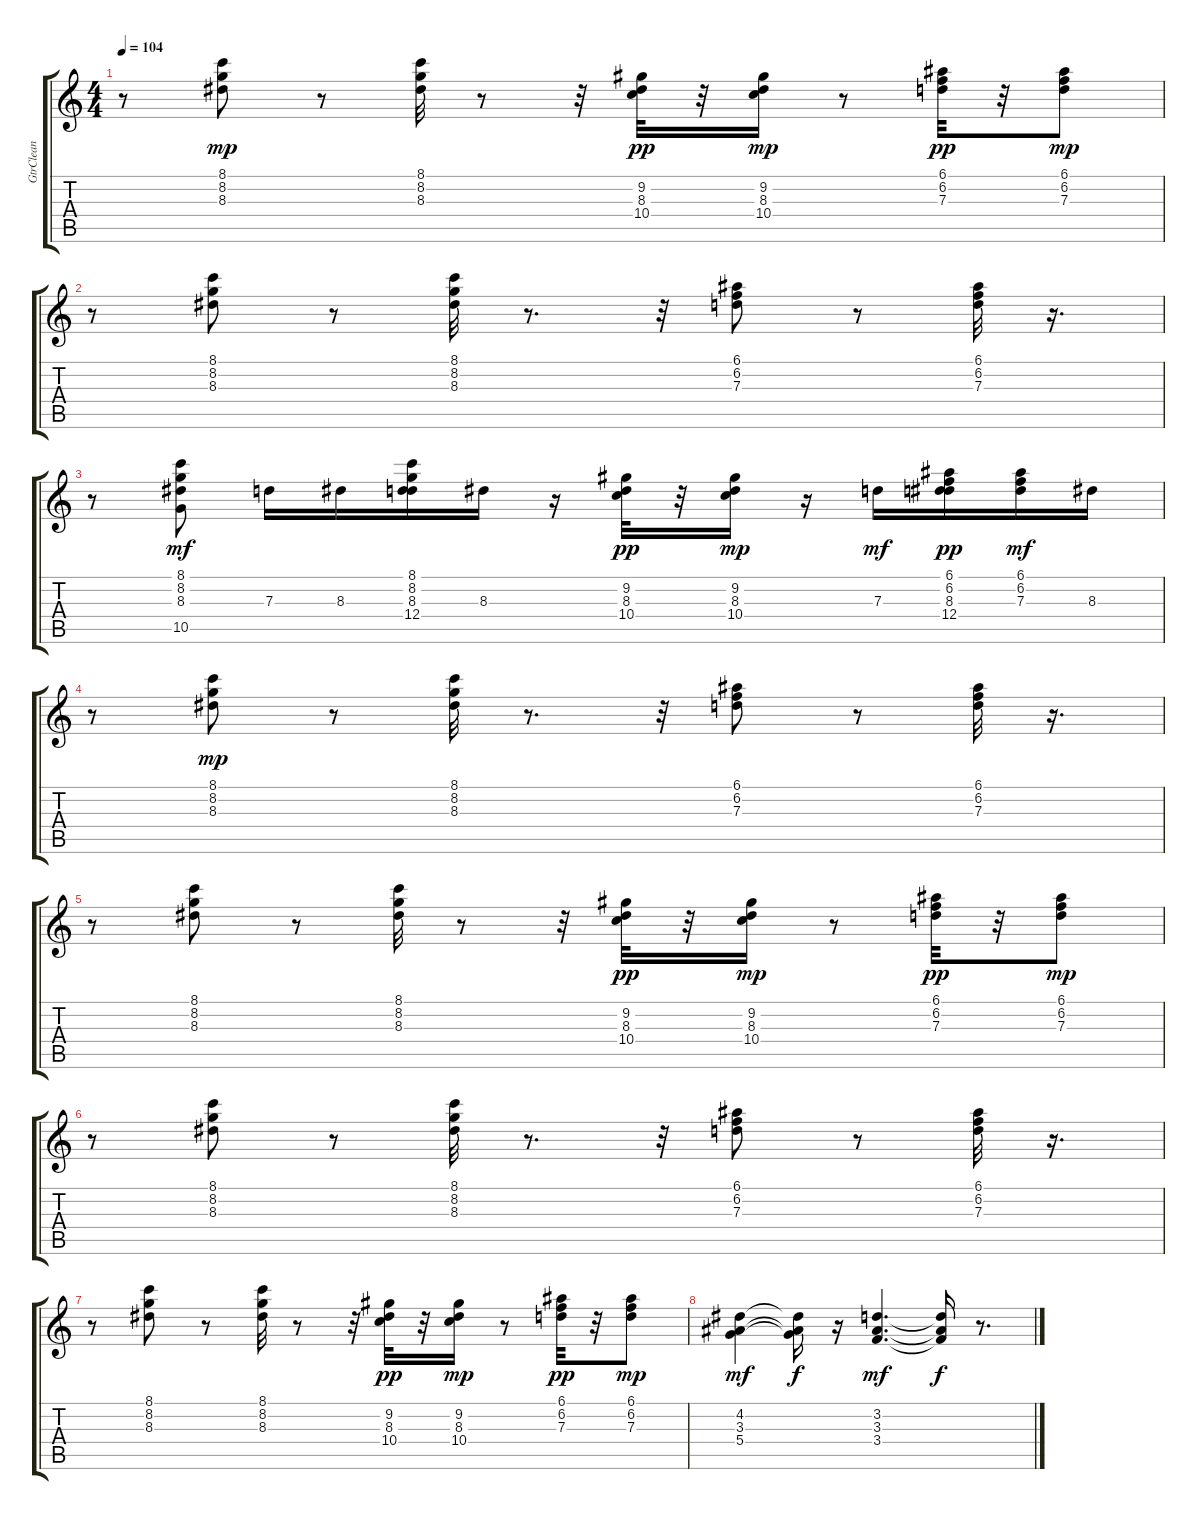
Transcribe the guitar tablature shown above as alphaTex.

\track ("GtrClean               " "GtrClean  ") {instrument electricguitarclean}
\staff {score tabs}
\tuning (E4 B3 G3 D3 A2 E2) {hide}
\ts (4 4)
\tempo 104
\clef g2
\ks c
r.8{dy mp} (8.1 8.2 8.3).8 r.8 (8.1 8.2 8.3).32 r.8 r.32 (9.2 8.3 10.4).32{dy pp} r.32 (9.2 8.3 10.4).16{dy mp} r.8 (6.1 6.2 7.3).32{dy pp} r.32 (6.1 6.2 7.3).8{dy mp} |
r.8 (8.1 8.2 8.3).8 r.8 (8.1 8.2 8.3).32 r.8{d} r.32 (6.1 6.2 7.3).8 r.8 (6.1 6.2 7.3).32 r.16{d} |
r.8 (8.1 8.2 8.3 10.5).8{dy mf} 7.3.16 8.3.16 (8.1 8.2 8.3 12.4).16 8.3.16 r.16 (9.2 8.3 10.4).32{dy pp} r.32 (9.2 8.3 10.4).16{dy mp} r.16 7.3.16{dy mf} (6.1 6.2 8.3 12.4).16{dy pp} (6.1 6.2 7.3).16{dy mf} 8.3.16 |
r.8 (8.1 8.2 8.3).8{dy mp} r.8 (8.1 8.2 8.3).32 r.8{d} r.32 (6.1 6.2 7.3).8 r.8 (6.1 6.2 7.3).32 r.16{d} |
r.8 (8.1 8.2 8.3).8 r.8 (8.1 8.2 8.3).32 r.8 r.32 (9.2 8.3 10.4).32{dy pp} r.32 (9.2 8.3 10.4).16{dy mp} r.8 (6.1 6.2 7.3).32{dy pp} r.32 (6.1 6.2 7.3).8{dy mp} |
r.8 (8.1 8.2 8.3).8 r.8 (8.1 8.2 8.3).32 r.8{d} r.32 (6.1 6.2 7.3).8 r.8 (6.1 6.2 7.3).32 r.16{d} |
r.8 (8.1 8.2 8.3).8 r.8 (8.1 8.2 8.3).32 r.8 r.32 (9.2 8.3 10.4).32{dy pp} r.32 (9.2 8.3 10.4).16{dy mp} r.8 (6.1 6.2 7.3).32{dy pp} r.32 (6.1 6.2 7.3).8{dy mp} |
(4.2 3.3 5.4).4{dy mf} (4.2{t} 3.3{t} 5.4{t}).16{dy f} r.16 (3.2 3.3 3.4).4{d dy mf} (3.2{t} 3.3{t} 3.4{t}).16{dy f} r.8{d}
